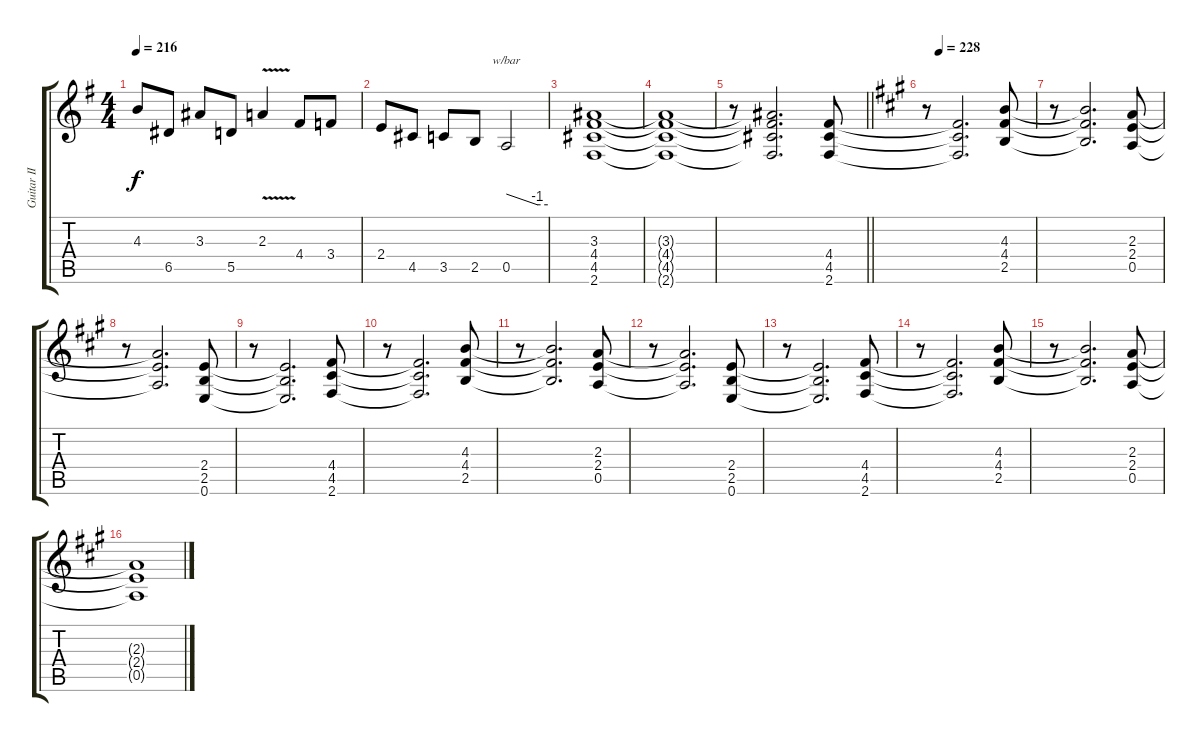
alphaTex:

\track ("Guitar II" "Guitar II") {mute instrument distortionguitar}
\staff {score tabs}
\tuning (E4 B3 G3 D3 A2 E2) {hide}
\ts (4 4)
\tempo 216
\clef g2
\ks g
4.3.8{dy f} 6.5.8 3.3.8 5.5.8 2.3{v}.4 4.4.8 3.4.8 |
2.4.8 4.5.8 3.5.8 2.5.8 0.5.2{tbe (custom default 0 0 45 -4 60 -4)} |
(3.3 4.4 4.5 2.6).1 |
(3.3{t} 4.4{t} 4.5{t} 2.6{t}).1 |
\barLineRight lightlight
r.8 (3.3{t} 4.4{t} 4.5{t} 2.6{t}).2{d} (4.4 4.5 2.6).8 |
\tempo (228 0.125)
\ks a
r.8 (4.4{t} 4.5{t} 2.6{t}).2{d} (4.3 4.4 2.5).8 |
r.8 (4.3{t} 4.4{t} 2.5{t}).2{d} (2.3 2.4 0.5).8 |
r.8 (2.3{t} 2.4{t} 0.5{t}).2{d} (2.4 2.5 0.6).8 |
r.8 (2.4{t} 2.5{t} 0.6{t}).2{d} (4.4 4.5 2.6).8 |
r.8 (4.4{t} 4.5{t} 2.6{t}).2{d} (4.3 4.4 2.5).8 |
r.8 (4.3{t} 4.4{t} 2.5{t}).2{d} (2.3 2.4 0.5).8 |
r.8 (2.3{t} 2.4{t} 0.5{t}).2{d} (2.4 2.5 0.6).8 |
r.8 (2.4{t} 2.5{t} 0.6{t}).2{d} (4.4 4.5 2.6).8 |
r.8 (4.4{t} 4.5{t} 2.6{t}).2{d} (4.3 4.4 2.5).8 |
r.8 (4.3{t} 4.4{t} 2.5{t}).2{d} (2.3 2.4 0.5).8 |
(2.3{t} 2.4{t} 0.5{t}).1
